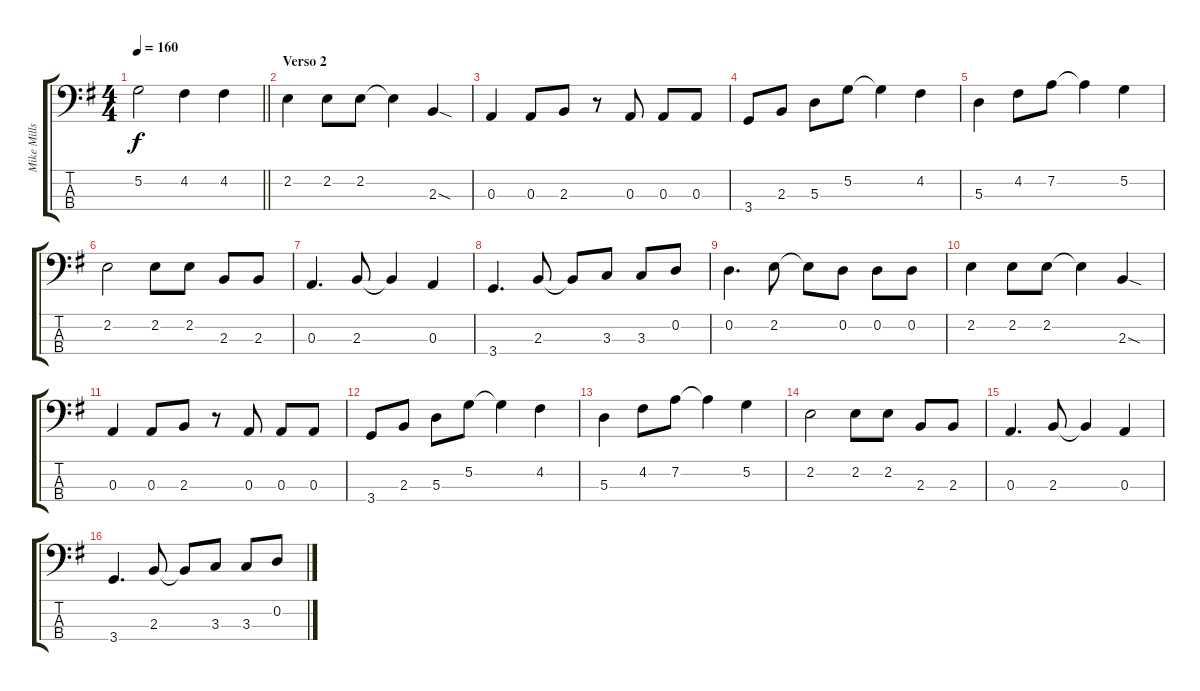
\track ("Mike Mills (Bass)" "Mike Mills") {instrument electricbasspick}
\staff {score tabs}
\tuning (G2 D2 A1 E1) {hide}
\ts (4 4)
\tempo 160
\clef f4
\barLineRight lightlight
\ks g
5.2.2{dy f} 4.2.4 4.2.4 |
\section ("" "Verso 2")
2.2.4 2.2.8 2.2.8 2.2{t}.4 2.3{sod}.4 |
0.3.4 0.3.8 2.3.8 r.8 0.3.8 0.3.8 0.3.8 |
3.4.8 2.3.8 5.3.8 5.2.8 5.2{t}.4 4.2.4 |
5.3.4 4.2.8 7.2.8 7.2{t}.4 5.2.4 |
2.2.2 2.2.8 2.2.8 2.3.8 2.3.8 |
0.3.4{d} 2.3.8 2.3{t}.4 0.3.4 |
3.4.4{d} 2.3.8 2.3{t}.8 3.3.8 3.3.8 0.2.8 |
0.2.4{d} 2.2.8 2.2{t}.8 0.2.8 0.2.8 0.2.8 |
2.2.4 2.2.8 2.2.8 2.2{t}.4 2.3{sod}.4 |
0.3.4 0.3.8 2.3.8 r.8 0.3.8 0.3.8 0.3.8 |
3.4.8 2.3.8 5.3.8 5.2.8 5.2{t}.4 4.2.4 |
5.3.4 4.2.8 7.2.8 7.2{t}.4 5.2.4 |
2.2.2 2.2.8 2.2.8 2.3.8 2.3.8 |
0.3.4{d} 2.3.8 2.3{t}.4 0.3.4 |
3.4.4{d} 2.3.8 2.3{t}.8 3.3.8 3.3.8 0.2.8
